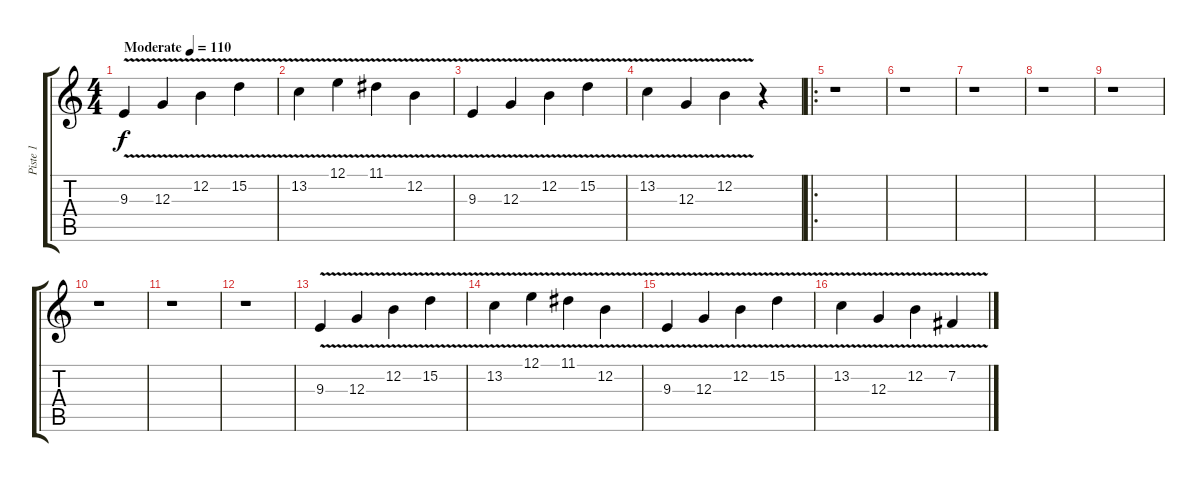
\track ("Piste 1" "Piste 1") {instrument drawbarorgan}
\staff {score tabs}
\tuning (E4 B3 G3 D3 A2 E2) {hide}
\ts (4 4)
\tempo (110 "Moderate")
\clef g2
\ks c
9.3{v}.4{dy f instrument drawbarorgan} 12.3{v}.4 12.2{v}.4 15.2{v}.4 |
13.2{v}.4 12.1{v}.4 11.1{v}.4 12.2{v}.4 |
9.3{v}.4 12.3{v}.4 12.2{v}.4 15.2{v}.4 |
13.2{v}.4 12.3{v}.4 12.2{v}.4 r.4 |
\ro
r.1 |
r.1 |
r.1 |
r.1 |
r.1 |
r.1 |
r.1 |
r.1 |
9.3{v}.4 12.3{v}.4 12.2{v}.4 15.2{v}.4 |
13.2{v}.4 12.1{v}.4 11.1{v}.4 12.2{v}.4 |
9.3{v}.4 12.3{v}.4 12.2{v}.4 15.2{v}.4 |
13.2{v}.4 12.3{v}.4 12.2{v}.4 7.2{v}.4
